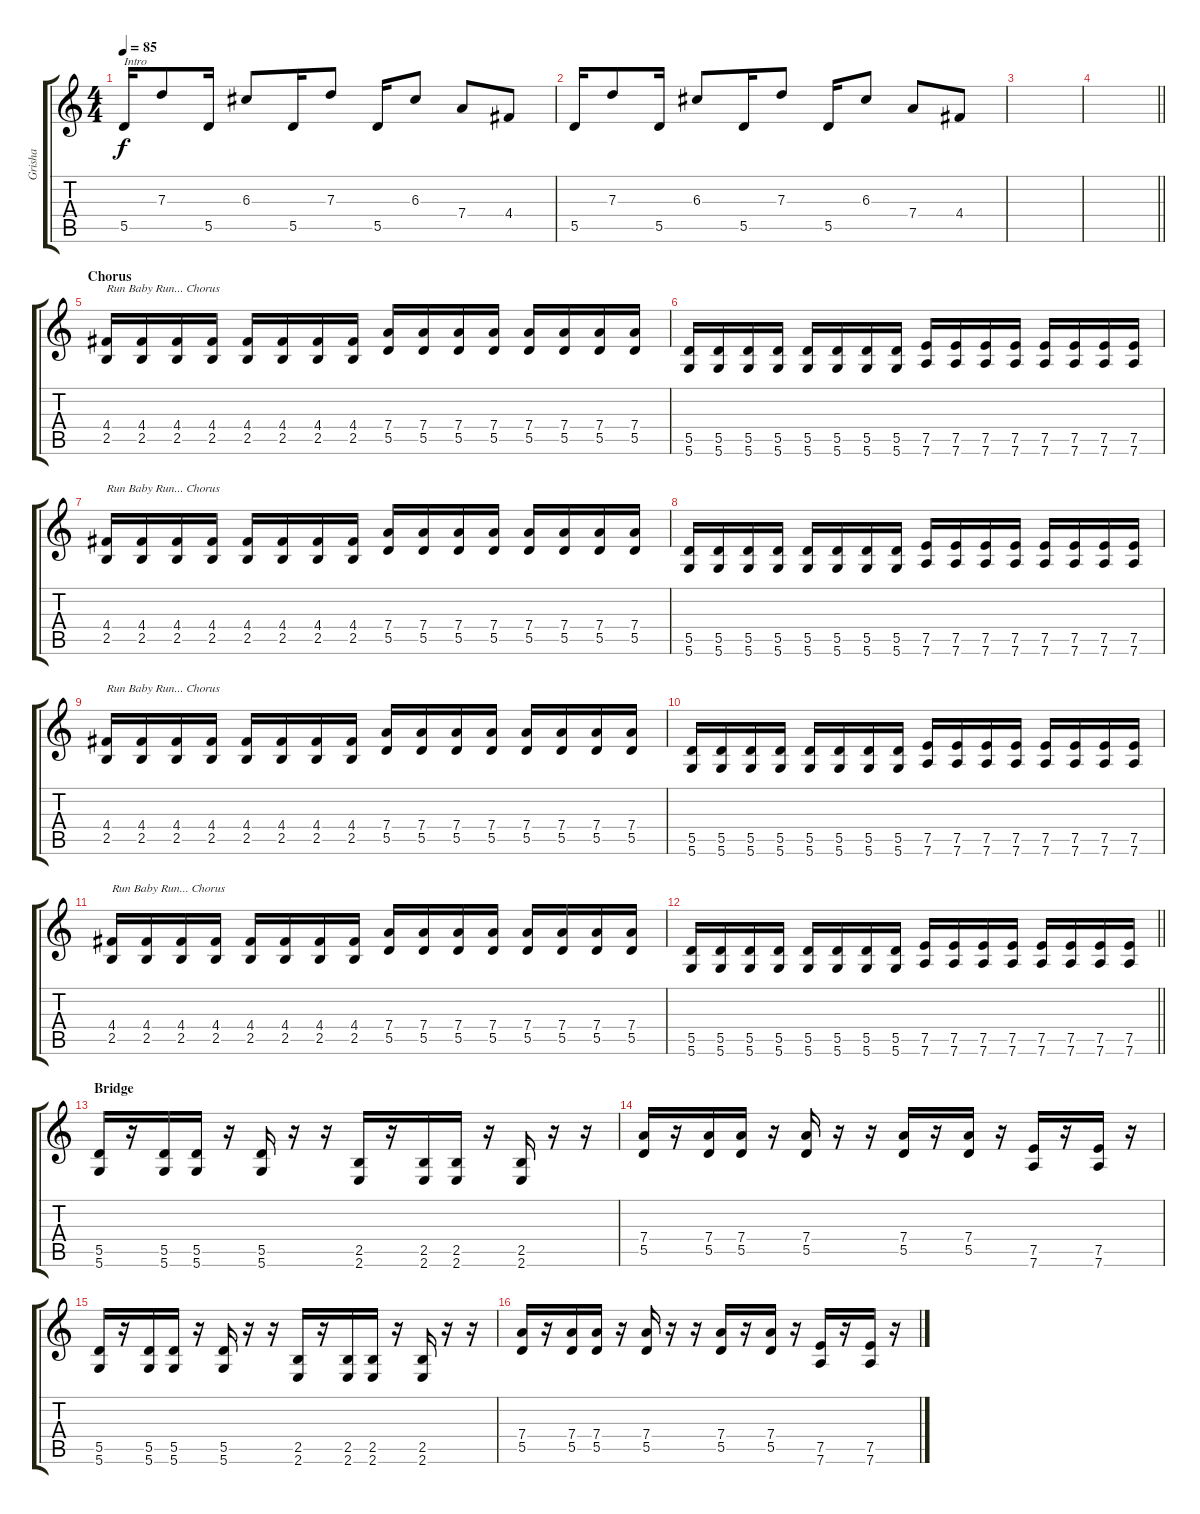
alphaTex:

\track ("Grisha" "Grisha") {instrument overdrivenguitar}
\staff {score tabs}
\tuning (E4 B3 G3 D3 A2 D2) {hide}
\ts (4 4)
\tempo 85
\clef g2
\ks c
5.5.16{txt "Intro" dy f} 7.3.8 5.5.16 6.3.8 5.5.16 7.3.8 5.5.16 6.3.8 7.4.8 4.4.8 |
5.5.16 7.3.8 5.5.16 6.3.8 5.5.16 7.3.8 5.5.16 6.3.8 7.4.8 4.4.8 |
|
\barLineRight lightlight
|
\section ("" "Chorus")
(4.4 2.5).16{txt "Run Baby Run... Chorus"} (4.4 2.5).16 (4.4 2.5).16 (4.4 2.5).16 (4.4 2.5).16 (4.4 2.5).16 (4.4 2.5).16 (4.4 2.5).16 (7.4 5.5).16 (7.4 5.5).16 (7.4 5.5).16 (7.4 5.5).16 (7.4 5.5).16 (7.4 5.5).16 (7.4 5.5).16 (7.4 5.5).16 |
(5.5 5.6).16 (5.5 5.6).16 (5.5 5.6).16 (5.5 5.6).16 (5.5 5.6).16 (5.5 5.6).16 (5.5 5.6).16 (5.5 5.6).16 (7.5 7.6).16 (7.5 7.6).16 (7.5 7.6).16 (7.5 7.6).16 (7.5 7.6).16 (7.5 7.6).16 (7.5 7.6).16 (7.5 7.6).16 |
(4.4 2.5).16{txt "Run Baby Run... Chorus"} (4.4 2.5).16 (4.4 2.5).16 (4.4 2.5).16 (4.4 2.5).16 (4.4 2.5).16 (4.4 2.5).16 (4.4 2.5).16 (7.4 5.5).16 (7.4 5.5).16 (7.4 5.5).16 (7.4 5.5).16 (7.4 5.5).16 (7.4 5.5).16 (7.4 5.5).16 (7.4 5.5).16 |
(5.5 5.6).16 (5.5 5.6).16 (5.5 5.6).16 (5.5 5.6).16 (5.5 5.6).16 (5.5 5.6).16 (5.5 5.6).16 (5.5 5.6).16 (7.5 7.6).16 (7.5 7.6).16 (7.5 7.6).16 (7.5 7.6).16 (7.5 7.6).16 (7.5 7.6).16 (7.5 7.6).16 (7.5 7.6).16 |
(4.4 2.5).16{txt "Run Baby Run... Chorus"} (4.4 2.5).16 (4.4 2.5).16 (4.4 2.5).16 (4.4 2.5).16 (4.4 2.5).16 (4.4 2.5).16 (4.4 2.5).16 (7.4 5.5).16 (7.4 5.5).16 (7.4 5.5).16 (7.4 5.5).16 (7.4 5.5).16 (7.4 5.5).16 (7.4 5.5).16 (7.4 5.5).16 |
(5.5 5.6).16 (5.5 5.6).16 (5.5 5.6).16 (5.5 5.6).16 (5.5 5.6).16 (5.5 5.6).16 (5.5 5.6).16 (5.5 5.6).16 (7.5 7.6).16 (7.5 7.6).16 (7.5 7.6).16 (7.5 7.6).16 (7.5 7.6).16 (7.5 7.6).16 (7.5 7.6).16 (7.5 7.6).16 |
(4.4 2.5).16{txt "Run Baby Run... Chorus"} (4.4 2.5).16 (4.4 2.5).16 (4.4 2.5).16 (4.4 2.5).16 (4.4 2.5).16 (4.4 2.5).16 (4.4 2.5).16 (7.4 5.5).16 (7.4 5.5).16 (7.4 5.5).16 (7.4 5.5).16 (7.4 5.5).16 (7.4 5.5).16 (7.4 5.5).16 (7.4 5.5).16 |
\barLineRight lightlight
(5.5 5.6).16 (5.5 5.6).16 (5.5 5.6).16 (5.5 5.6).16 (5.5 5.6).16 (5.5 5.6).16 (5.5 5.6).16 (5.5 5.6).16 (7.5 7.6).16 (7.5 7.6).16 (7.5 7.6).16 (7.5 7.6).16 (7.5 7.6).16 (7.5 7.6).16 (7.5 7.6).16 (7.5 7.6).16 |
\section ("" "Bridge")
(5.5 5.6).16 r.16 (5.5 5.6).16 (5.5 5.6).16 r.16 (5.5 5.6).16 r.16 r.16 (2.5 2.6).16 r.16 (2.5 2.6).16 (2.5 2.6).16 r.16 (2.5 2.6).16 r.16 r.16 |
(7.4 5.5).16 r.16 (7.4 5.5).16 (7.4 5.5).16 r.16 (7.4 5.5).16 r.16 r.16 (7.4 5.5).16 r.16 (7.4 5.5).16 r.16 (7.5 7.6).16 r.16 (7.5 7.6).16 r.16 |
(5.5 5.6).16 r.16 (5.5 5.6).16 (5.5 5.6).16 r.16 (5.5 5.6).16 r.16 r.16 (2.5 2.6).16 r.16 (2.5 2.6).16 (2.5 2.6).16 r.16 (2.5 2.6).16 r.16 r.16 |
(7.4 5.5).16 r.16 (7.4 5.5).16 (7.4 5.5).16 r.16 (7.4 5.5).16 r.16 r.16 (7.4 5.5).16 r.16 (7.4 5.5).16 r.16 (7.5 7.6).16 r.16 (7.5 7.6).16 r.16
